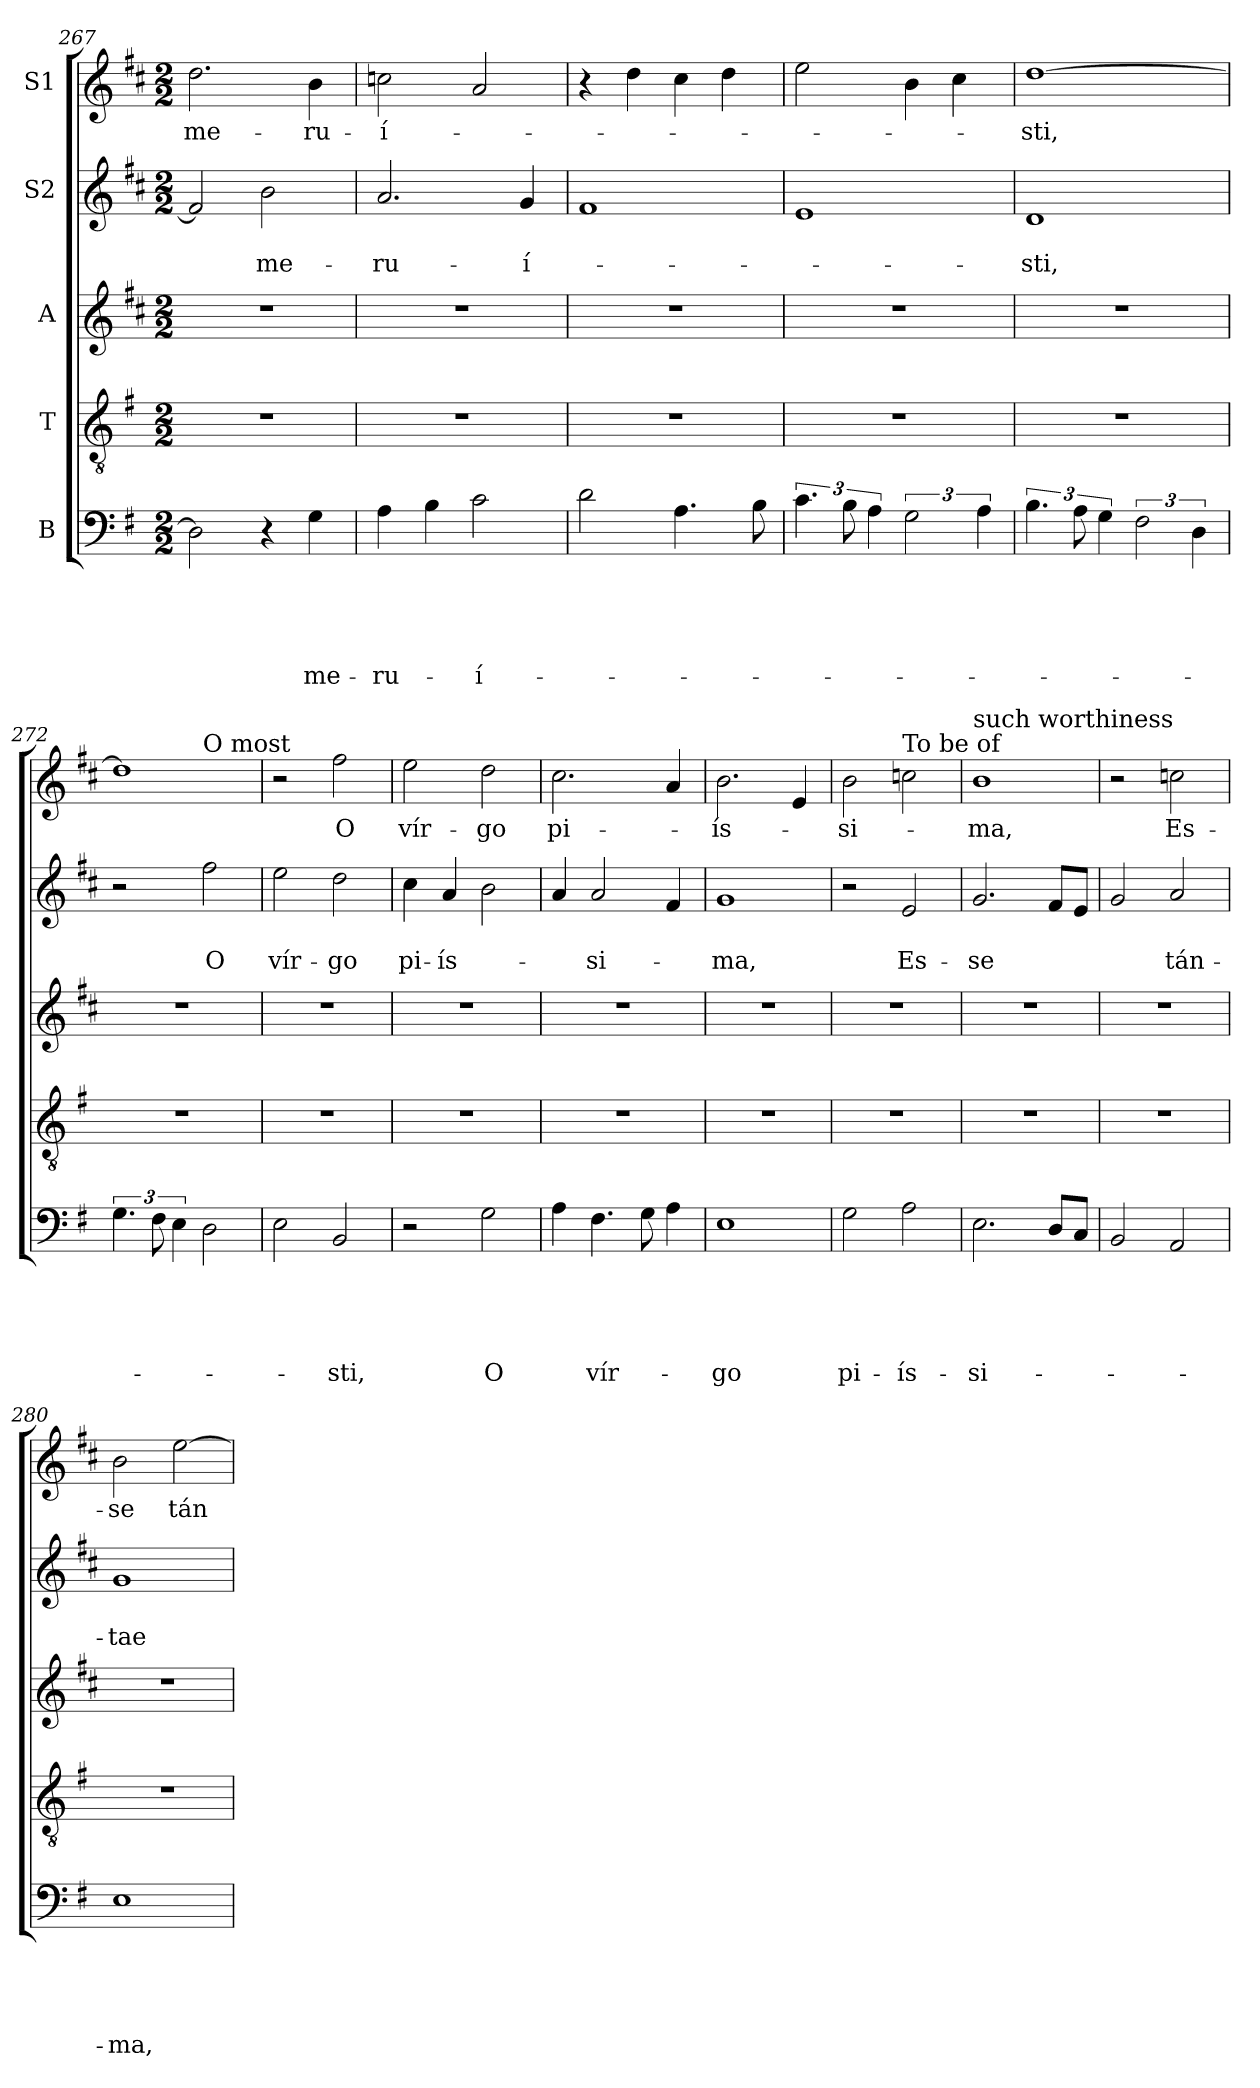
**kern	**text	**text	**text	**text	**text	**kern	**kern	**kern	**text	**text	**kern	**text
*part5	*part5	*part5	*part5	*part5	*part5	*part4	*part3	*part2	*part2	*part2	*part1	*part1
*staff5	*staff5	*staff5	*staff5	*staff5	*staff5	*staff4	*staff3	*staff2	*staff2	*staff2	*staff1	*staff1
*I"B	*	*	*	*	*	*I"T	*I"A	*I"S2	*	*	*I"S1	*
*clefF4	*	*	*	*	*	*clefGv2	*clefG2	*clefG2	*	*	*clefG2	*
*k[f#]	*	*	*	*	*	*k[f#]	*k[f#c#]	*k[f#c#]	*	*	*k[f#c#]	*
*G:	*	*	*	*	*	*G:	*D:	*D:	*	*	*D:	*
*M2/2	*	*	*	*	*	*M2/2	*M2/2	*M2/2	*	*	*M2/2	*
=267	=267	=267	=267	=267	=267	=267	=267	=267	=267	=267	=267	=267
!	!	!	!	!	!	!	!	!	!	!	!	!LO:LY:b
2D\]	.	.	.	.	.	1r	1r	2f#/]	.	.	2.dd\	me-
!	!	!	!	!	!	!	!	!	!	!LO:LY:b	!	!
4r	.	.	.	.	.	.	.	2b\	.	me-	.	.
!	!	!	!	!	!LO:LY:b	!	!	!	!	!	!	!LO:LY:b
4G\	.	.	.	.	me-	.	.	.	.	.	4b\	-ru-
=268	=268	=268	=268	=268	=268	=268	=268	=268	=268	=268	=268	=268
!	!	!	!	!	!LO:LY:b	!	!	!	!	!LO:LY:b	!	!LO:LY:b
4A\	.	.	.	.	-ru-	1r	1r	2.a/	.	-ru-	2ccni\	-í-
4B\	.	.	.	.	.	.	.	.	.	.	.	.
!	!	!	!	!	!LO:LY:b	!	!	!	!	!	!	!
2c\	.	.	.	.	-í-	.	.	.	.	.	2a/	.
!	!	!	!	!	!	!	!	!	!	!LO:LY:b	!	!
.	.	.	.	.	.	.	.	4g/	.	-í-	.	.
!!LO:LB:g=z
=269	=269	=269	=269	=269	=269	=269	=269	=269	=269	=269	=269	=269
2d\	.	.	.	.	.	1r	1r	1f#	.	.	4r	.
.	.	.	.	.	.	.	.	.	.	.	4dd\	.
4.A\	.	.	.	.	.	.	.	.	.	.	4cc#\	.
.	.	.	.	.	.	.	.	.	.	.	4dd\	.
8B\	.	.	.	.	.	.	.	.	.	.	.	.
=270	=270	=270	=270	=270	=270	=270	=270	=270	=270	=270	=270	=270
6.c\	.	.	.	.	.	1r	1r	1e	.	.	2ee\	.
12B\	.	.	.	.	.	.	.	.	.	.	.	.
6A\	.	.	.	.	.	.	.	.	.	.	.	.
3G\	.	.	.	.	.	.	.	.	.	.	4b\	.
.	.	.	.	.	.	.	.	.	.	.	4cc#\	.
6A\	.	.	.	.	.	.	.	.	.	.	.	.
=271	=271	=271	=271	=271	=271	=271	=271	=271	=271	=271	=271	=271
!	!	!	!	!	!	!	!	!	!	!LO:LY:b	!	!LO:LY:b
6.B\	.	.	.	.	.	1r	1r	1d	.	-sti,	[1dd	-sti,
12A\	.	.	.	.	.	.	.	.	.	.	.	.
6G\	.	.	.	.	.	.	.	.	.	.	.	.
3F#\	.	.	.	.	.	.	.	.	.	.	.	.
6D\	.	.	.	.	.	.	.	.	.	.	.	.
=272	=272	=272	=272	=272	=272	=272	=272	=272	=272	=272	=272	=272
*	*	*	*	*	*	*	*	*	*	*	*^	*
6.G\	.	.	.	.	.	1r	1r	2r	.	.	1dd]	2ryy	.
12F#\	.	.	.	.	.	.	.	.	.	.	.	.	.
6E\	.	.	.	.	.	.	.	.	.	.	.	.	.
!	!	!	!	!	!	!	!	!	!	!	!	!LO:TX:a:t=O most	!
!	!	!	!	!	!	!	!	!	!	!LO:LY:b	!	!	!
2D\	.	.	.	.	.	.	.	2ff#\	.	O	.	2ryy	.
=273	=273	=273	=273	=273	=273	=273	=273	=273	=273	=273	=273	=273	=273
!	!	!	!	!	!	!	!	!	!	!	!LO:TX:a:t=holy virgin,	!	!
!	!	!	!	!	!	!	!	!	!	!LO:LY:b	!	!	!
*	*	*	*	*	*	*	*	*	*	*	*v	*v	*
2E\	.	.	.	.	.	1r	1r	2ee\	.	vír-	2r	.
!	!	!	!	!	!LO:LY:b	!	!	!	!	!LO:LY:b	!	!LO:LY:b
2BB/	.	.	.	.	-sti,	.	.	2dd\	.	-go	2ff#\	O
=274	=274	=274	=274	=274	=274	=274	=274	=274	=274	=274	=274	=274
!	!	!	!	!	!	!	!	!	!	!LO:LY:b	!	!LO:LY:b
2r	.	.	.	.	.	1r	1r	4cc#\	.	pi-	2ee\	vír-
!	!	!	!	!	!	!	!	!	!	!LO:LY:b	!	!
.	.	.	.	.	.	.	.	4a/	.	-ís-	.	.
!	!	!	!	!	!LO:LY:b	!	!	!	!	!	!	!LO:LY:b
2G\	.	.	.	.	O	.	.	2b\	.	.	2dd\	-go
!!LO:PB:g=z
=275	=275	=275	=275	=275	=275	=275	=275	=275	=275	=275	=275	=275
!	!	!	!	!	!	!	!	!	!	!	!	!LO:LY:b
4A\	.	.	.	.	.	1r	1r	4a/	.	.	2.cc#\	pi-
!	!	!	!	!	!LO:LY:b	!	!	!	!	!LO:LY:b	!	!
4.F#\	.	.	.	.	vír-	.	.	2a/	.	-si-	.	.
8G\	.	.	.	.	.	.	.	.	.	.	.	.
4A\	.	.	.	.	.	.	.	4f#/	.	.	4a/	.
=276	=276	=276	=276	=276	=276	=276	=276	=276	=276	=276	=276	=276
!	!	!	!	!	!LO:LY:b	!	!	!	!	!LO:LY:b	!	!LO:LY:b
1E	.	.	.	.	-go	1r	1r	1g	.	-ma,	2.b\	-ís-
.	.	.	.	.	.	.	.	.	.	.	4e/	.
=277	=277	=277	=277	=277	=277	=277	=277	=277	=277	=277	=277	=277
!	!	!	!	!	!LO:LY:b	!	!	!	!	!	!	!LO:LY:b
2G\	.	.	.	.	pi-	1r	1r	2r	.	.	2b\	-si-
!	!	!	!	!	!	!	!	!	!	!	!LO:TX:a:t=To be of	!
!	!	!	!	!	!LO:LY:b	!	!	!	!	!LO:LY:b	!	!
2A\	.	.	.	.	-ís-	.	.	2e/	.	Es-	2ccni\	.
=278	=278	=278	=278	=278	=278	=278	=278	=278	=278	=278	=278	=278
!	!	!	!	!	!	!	!	!	!	!	!LO:TX:a:t=such worthiness	!
!	!	!	!	!	!LO:LY:b	!	!	!	!	!LO:LY:b	!	!LO:LY:b
2.E\	.	.	.	.	-si-	1r	1r	2.g/	.	-se	1b	-ma,
8D/L	.	.	.	.	.	.	.	8f#/L	.	.	.	.
8C/J	.	.	.	.	.	.	.	8e/J	.	.	.	.
=279	=279	=279	=279	=279	=279	=279	=279	=279	=279	=279	=279	=279
2BB/	.	.	.	.	.	1r	1r	2g/	.	.	2r	.
!	!	!	!	!	!	!	!	!	!	!LO:LY:b	!	!LO:LY:b
2AA/	.	.	.	.	.	.	.	2a/	.	tán-	2ccni\	Es-
=280	=280	=280	=280	=280	=280	=280	=280	=280	=280	=280	=280	=280
!	!	!	!	!	!LO:LY:b	!	!	!	!	!LO:LY:b	!	!LO:LY:b
1E	.	.	.	.	-ma,	1r	1r	1g	.	-tae	2b\	-se
!	!	!	!	!	!	!	!	!	!	!	!	!LO:LY:b
.	.	.	.	.	.	.	.	.	.	.	[2ee\	tán-
=	=	=	=	=	=	=	=	=	=	=	=	=
*-	*-	*-	*-	*-	*-	*-	*-	*-	*-	*-	*-	*-
